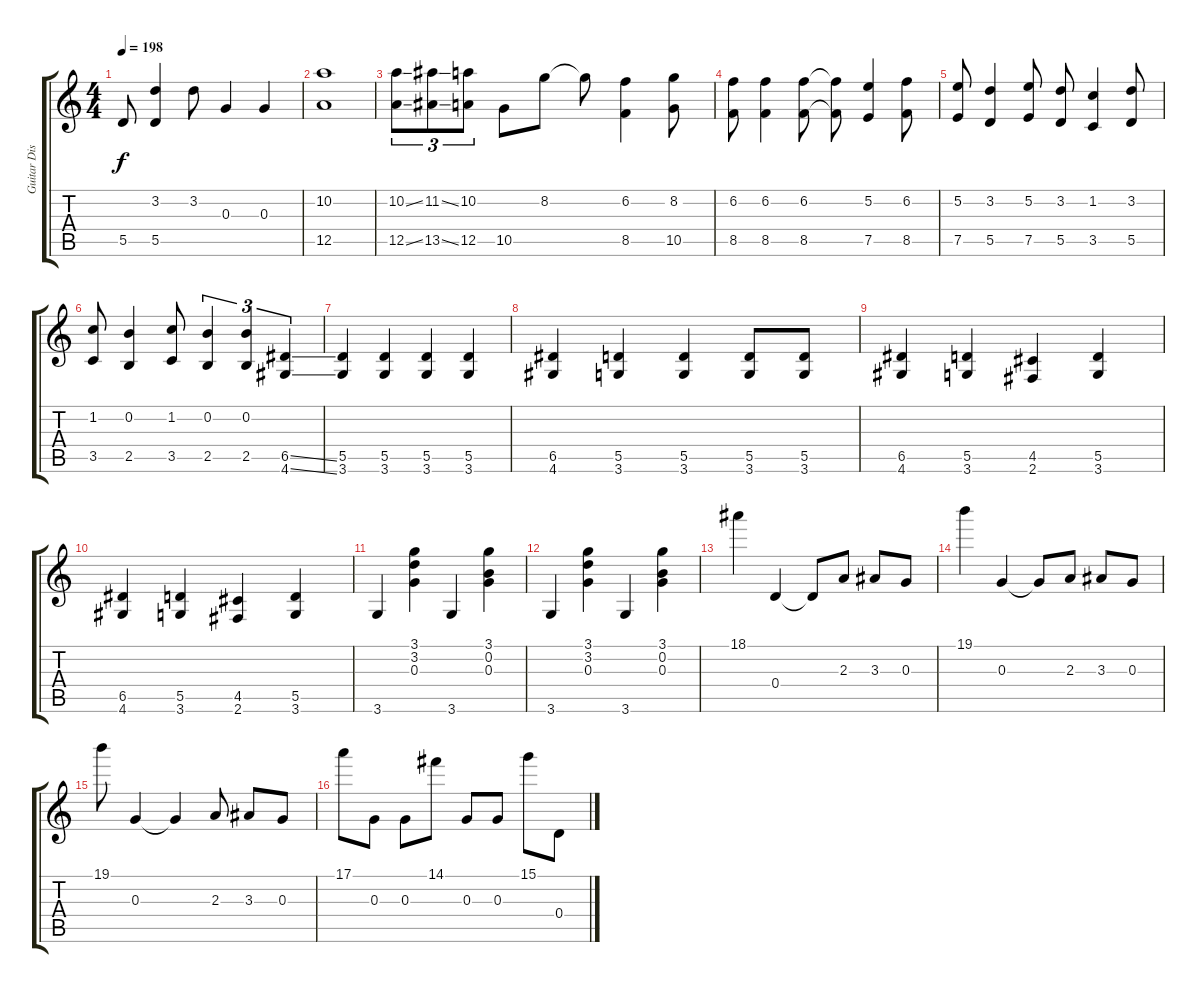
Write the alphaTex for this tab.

\track ("Guitar Disto" "Guitar Dis") {instrument overdrivenguitar}
\staff {score tabs}
\tuning (E4 B3 G3 D3 A2 E2) {hide}
\ts (4 4)
\tempo 198
\clef g2
\ks c
5.5.8{dy f} (3.2 5.5).4 3.2.8 0.3.4 0.3.4 |
(10.2 12.5).1 |
(10.2{ss} 12.5{ss}).8{tu (3 2)} (11.2{ss} 13.5{ss}).8{tu (3 2)} (10.2 12.5).8{tu (3 2)} 10.5.8 8.2.8 8.2{t}.8 (6.2 8.5).4 (8.2 10.5).8 |
(6.2 8.5).8 (6.2 8.5).4 (6.2 8.5).8 (6.2{t} 8.5{t}).8 (5.2 7.5).4 (6.2 8.5).8 |
(5.2 7.5).8 (3.2 5.5).4 (5.2 7.5).8 (3.2 5.5).8 (1.2 3.5).4 (3.2 5.5).8 |
(1.2 3.5).8 (0.2 2.5).4 (1.2 3.5).8 (0.2 2.5).4{tu (3 2)} (0.2 2.5).4{tu (3 2)} (6.5{ss} 4.6{ss}).4{tu (3 2)} |
(5.5 3.6).4 (5.5 3.6).4 (5.5 3.6).4 (5.5 3.6).4 |
(6.5 4.6).4 (5.5 3.6).4 (5.5 3.6).4 (5.5 3.6).8 (5.5 3.6).8 |
(6.5 4.6).4 (5.5 3.6).4 (4.5 2.6).4 (5.5 3.6).4 |
(6.5 4.6).4 (5.5 3.6).4 (4.5 2.6).4 (5.5 3.6).4 |
3.6.4 (3.1 3.2 0.3).4 3.6.4 (3.1 0.2 0.3).4 |
3.6.4 (3.1 3.2 0.3).4 3.6.4 (3.1 0.2 0.3).4 |
18.1.4 0.4.4 0.4{t}.8 2.3.8 3.3.8 0.3.8 |
19.1.4 0.3.4 0.3{t}.8 2.3.8 3.3.8 0.3.8 |
19.1.8 0.3.4 0.3{t}.4 2.3.8 3.3.8 0.3.8 |
17.1.8 0.3.8 0.3.8 14.1.8 0.3.8 0.3.8 15.1.8 0.4.8
